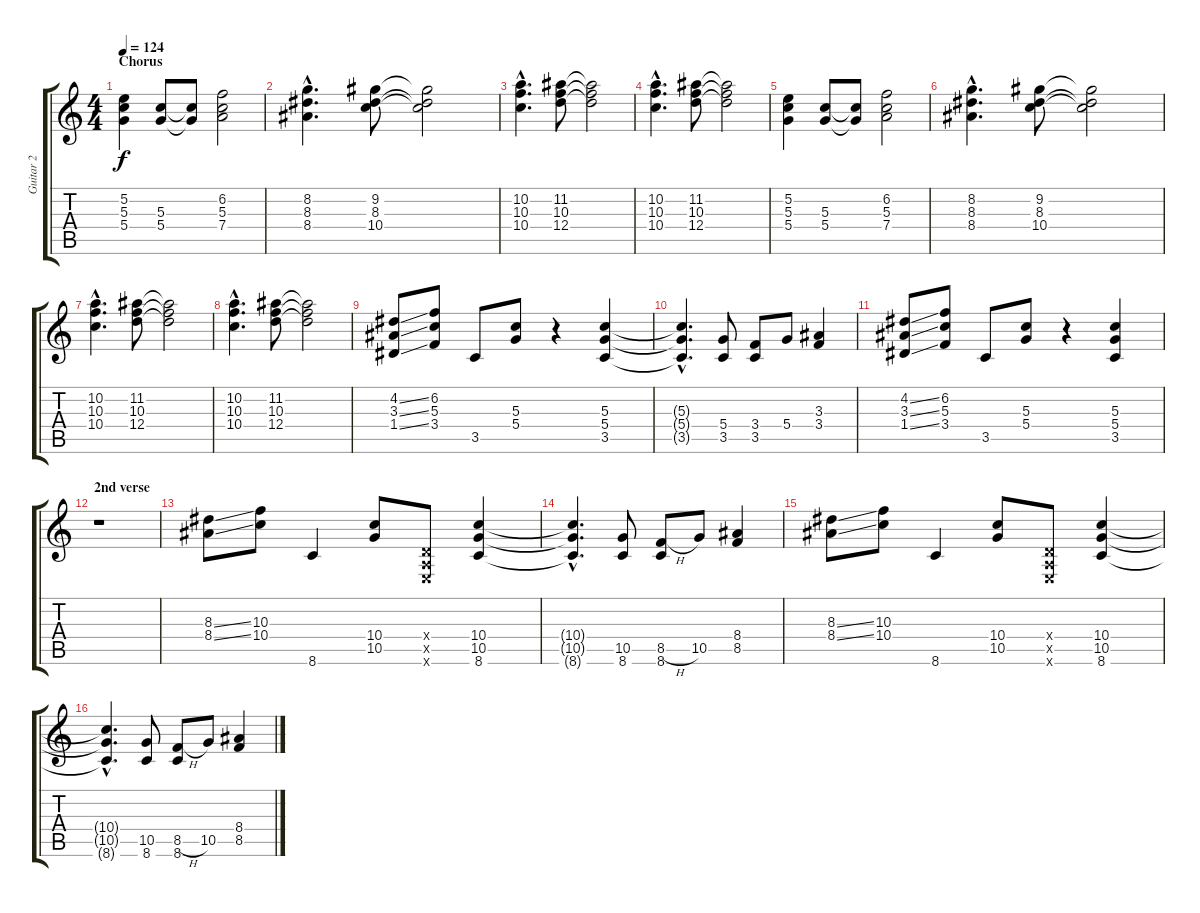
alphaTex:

\track ("Guitar 2" "Guitar 2") {instrument distortionguitar}
\staff {score tabs}
\tuning (E4 B3 G3 D3 A2 E2) {hide}
\ts (4 4)
\section ("" "Chorus")
\tempo 124
\clef g2
\ks c
(5.2 5.3 5.4).4{dy f} (5.3 5.4).8 (5.3{t} 5.4{t}).8 (6.2 5.3 7.4).2 |
(8.2{hac} 8.3{hac} 8.4{hac}).4{d} (9.2 8.3 10.4).8 (9.2{t} 8.3{t} 10.4{t}).2 |
(10.2{hac} 10.3{hac} 10.4{hac}).4{d} (11.2 10.3 12.4).8 (11.2{t} 10.3{t} 12.4{t}).2 |
(10.2{hac} 10.3{hac} 10.4{hac}).4{d} (11.2 10.3 12.4).8 (11.2{t} 10.3{t} 12.4{t}).2 |
(5.2 5.3 5.4).4 (5.3 5.4).8 (5.3{t} 5.4{t}).8 (6.2 5.3 7.4).2 |
(8.2{hac} 8.3{hac} 8.4{hac}).4{d} (9.2 8.3 10.4).8 (9.2{t} 8.3{t} 10.4{t}).2 |
(10.2{hac} 10.3{hac} 10.4{hac}).4{d} (11.2 10.3 12.4).8 (11.2{t} 10.3{t} 12.4{t}).2 |
(10.2{hac} 10.3{hac} 10.4{hac}).4{d} (11.2 10.3 12.4).8 (11.2{t} 10.3{t} 12.4{t}).2 |
(4.2{ss} 3.3{ss} 1.4{ss}).8 (6.2 5.3 3.4).8 3.5.8 (5.3 5.4).8 r.4 (5.3 5.4 3.5).4 |
(5.3{hac t} 5.4{hac t} 3.5{hac t}).4{d} (5.4 3.5).8 (3.4 3.5).8 5.4.8 (3.3 3.4).4 |
(4.2{ss} 3.3{ss} 1.4{ss}).8 (6.2 5.3 3.4).8 3.5.8 (5.3 5.4).8 r.4 (5.3 5.4 3.5).4 |
\section ("" "2nd verse")
r.1 |
(8.3{ss} 8.4{ss}).8 (10.3 10.4).8 8.6.4 (10.4 10.5).8 (0.4{x} 0.5{x} 0.6{x}).8 (10.4 10.5 8.6).4 |
(10.4{hac t} 10.5{hac t} 8.6{hac t}).4{d} (10.5 8.6).8 (8.5{h} 8.6).8 10.5.8 (8.4 8.5).4 |
(8.3{ss} 8.4{ss}).8 (10.3 10.4).8 8.6.4 (10.4 10.5).8 (0.4{x} 0.5{x} 0.6{x}).8 (10.4 10.5 8.6).4 |
(10.4{hac t} 10.5{hac t} 8.6{hac t}).4{d} (10.5 8.6).8 (8.5{h} 8.6).8 10.5.8 (8.4 8.5).4
